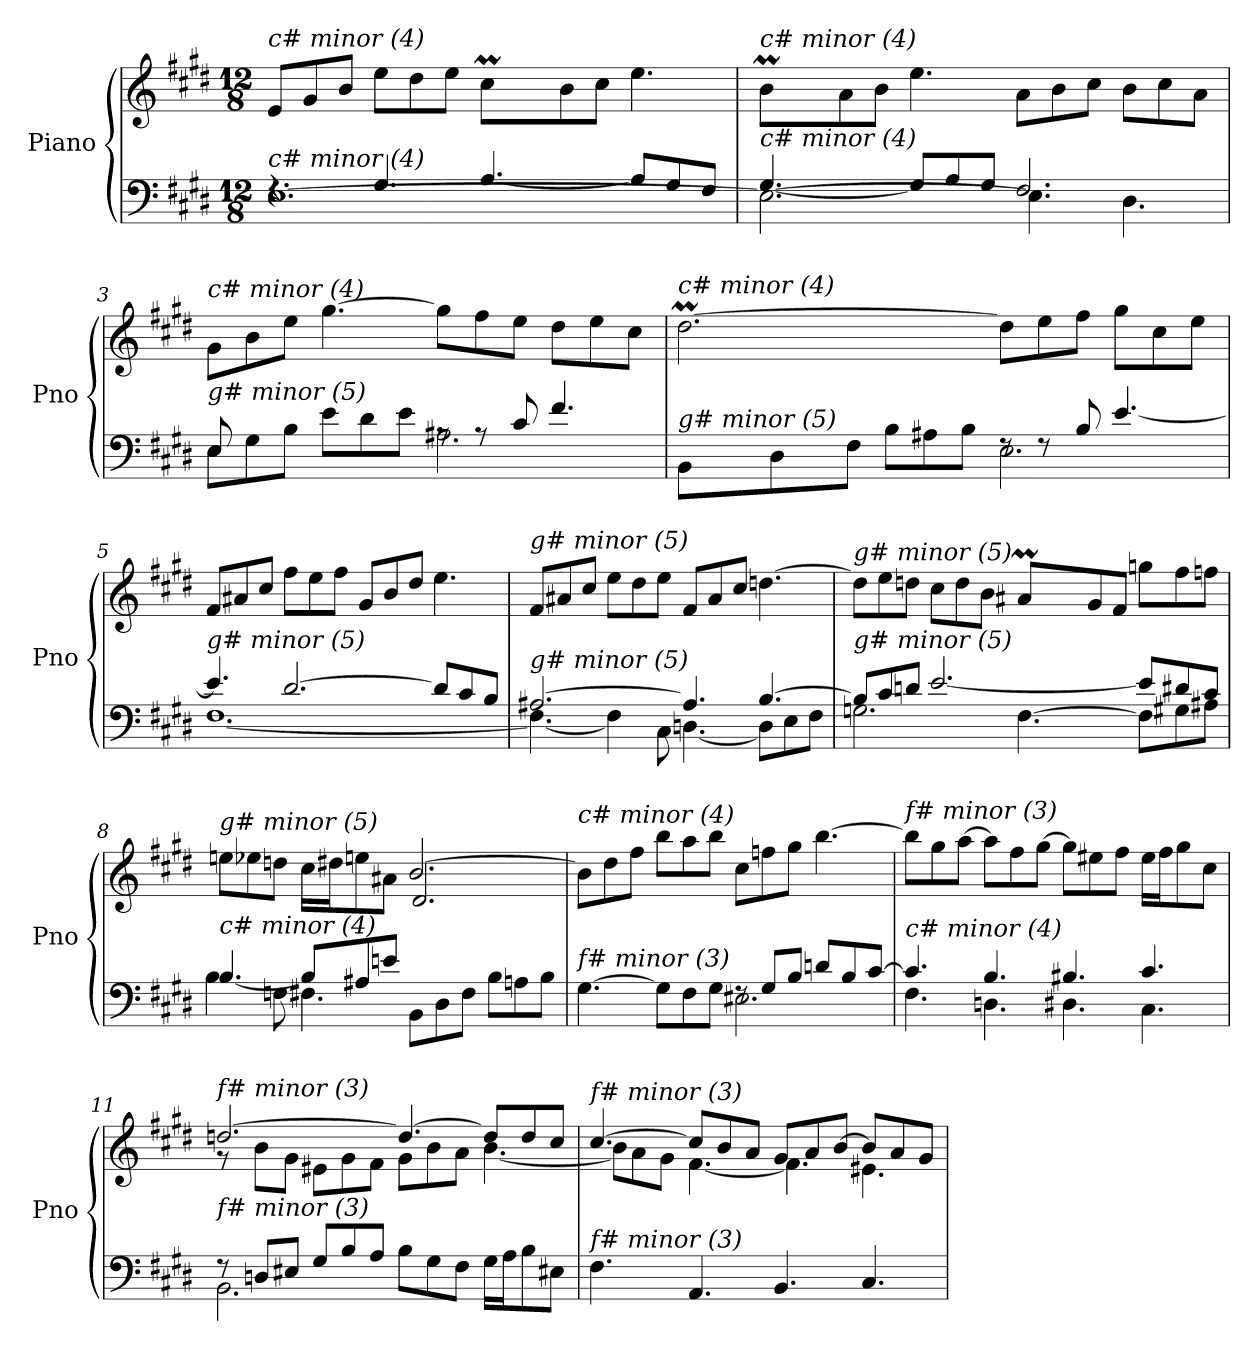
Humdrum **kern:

**kern	**kern
*part1	*part1
*staff2	*staff1
*I"Piano	*
*I'Pno	*
*clefF4	*clefG2
*k[f#c#g#d#]	*k[f#c#g#d#]
*M12/8	*M12/8
=1	=1
*^	*^
*	*^	*	*
!	!	!	!LO:TX:i:t=c# minor (4)	!
!LO:TX:i:t=c# minor (4)	!	!	!	!
2.ryy	4.rF	[1.E	8e/L	2.ryy
.	.	.	8g#/	.
.	.	.	8b/J	.
.	4.G#/	.	8ee\L	.
.	.	.	8dd#\	.
.	.	.	8ee\J	.
*	*	*	*	*Xtuplet
8ryy	[4.A/	.	8cc#M\L	40dd#yy
.	.	.	.	40cc#yy
.	.	.	.	40dd#yy
.	.	.	.	20cc#yy
2ryy	.	.	8b\	2ryy
.	.	.	8cc#\J	.
.	8A/L]	.	4.ee\	.
.	8G#/	.	.	.
8ryy	8F#/J	.	.	8ryy
=2	=2	=2	=2	=2
!	!	!	!LO:TX:i:t=c# minor (4)	!
!LO:TX:i:t=c# minor (4)	!	!	!	!
8ryy	[4.G#/	2.E\_	8bM\L	40cc#yy
.	.	.	.	40byy
.	.	.	.	40cc#yy
.	.	.	.	20byy
1ryy	.	.	8a\	1ryy
.	.	.	8b\J	.
.	8G#/L]	.	4.ee\	.
.	8A/	.	.	.
.	8G#/J	.	.	.
.	2.F#/	4.E\]	8a\L	.
.	.	.	8b\	.
.	.	.	8cc#\J	.
4.ryy	.	4.D#\	8b\L	4.ryy
.	.	.	8cc#\	.
.	.	.	8a\J	.
*	*v	*v	*	*
!!LO:LB:g=z	!!
=3	=3	=3	=3
!	!	!LO:TX:i:t=c# minor (4)	!
!LO:TX:i:t=g# minor (5)	!	!	!
8E\L	8E/	8g#\L	8ryy
8G#\	2ryy	8b\	2ryy
8B\J	.	8ee\J	.
8e\L	.	[4.gg#\	.
8d#\	.	.	.
8e\J	8ryy	.	8ryy
8rA	2.A#X\	8gg#\L]	2.ryy
8rA	.	8ff#\	.
8c#/	.	8ee\J	.
4.f#/	.	8dd#\L	.
.	.	8ee\	.
.	.	8cc#\J	.
!!LO:LB:g=z
=4	=4	=4	=4
*	*^	*	*^
!	!	!	!LO:TX:i:t=c# minor (4)	!	!
!LO:TX:i:t=g# minor (5)	!	!	!	!	!
2..ryy	8BB\L	2.ryy	[2.dd#m\	32cc#yy	2.ryy
.	.	.	.	32dd#yy	.
.	.	.	.	32eeyy	.
.	.	.	.	32dd#yy	.
.	8D#\	.	.	32eeyy	.
.	.	.	.	32dd#yy	.
.	.	.	.	32eeyy	.
.	.	.	.	[32dd#yy	.
.	8F#\J	.	.	4.dd#yy_	.
.	8B\L	.	.	.	.
.	8A#X\	.	.	.	.
.	8B\J	.	.	4dd#yy]	.
.	8rF	2.E\	8dd#\L]	.	2.ryy
2ryy	8rF	.	8ee\	2ryy	.
.	8B/	.	8ff#\J	.	.
.	[4.e/	.	8gg#\L	.	.
.	.	.	8cc#\	.	.
8ryy	.	.	8ee\J	8ryy	.
*	*v	*v	*	*	*
*	*	*	*v	*v
=5	=5	=5	=5
!	!	!LO:TX:i:t=g# minor (5)	!
!LO:TX:i:t=g# minor (5)	!	!	!
*	*	*v	*v
4.e/]	[1.F#	8f#/L
.	.	8a#X/
.	.	8cc#/J
[2.d#/	.	8ff#\L
.	.	8ee\
.	.	8ff#\J
.	.	8g#/L
.	.	8b/
.	.	8dd#/J
8d#/L]	.	4.ee\
8c#/	.	.
8B/J	.	.
=6	=6	=6
!	!	!LO:TX:i:t=g# minor (5)
!LO:TX:i:t=g# minor (5)	!	!
[2.A#X/	4.F#\_	8f#/L
.	.	8a#X/
.	.	8cc#/J
.	4F#\]	8ee\L
.	.	8dd#\
.	8C#\	8ee\J
4.A#/]	[4.Dn\	8f#/L
.	.	8a#/
.	.	8cc#/J
[4.B/	8D\L]	[4.ddn\
.	8E\	.
.	8F#\J	.
!!LO:LB:g=z
=7	=7	=7
*	*^	*^
!	!	!	!LO:TX:i:t=g# minor (5)	!
!LO:TX:i:t=g# minor (5)	!	!	!	!
2.ryy	8B/L]	2.Gn\	8dd\L]	2.ryy
.	8c#/	.	8ee\	.
.	8dn/J	.	8ddn\J	.
.	[2.e/	.	8cc#\L	.
.	.	.	8dd\	.
.	.	.	8b\J	.
8ryy	.	[4.F#\	8a#Xm/L	40byy
.	.	.	.	40a#yy
.	.	.	.	40byy
.	.	.	.	20a#yy
2ryy	.	.	8g#/	2ryy
.	.	.	8f#/J	.
.	8e/L]	8F#\L]	8ggni\L	.
.	8d#X/	8G#X\	8ff#\	.
8ryy	8c#/J	8A#X\J	8ffnj\J	8ryy
=8	=8	=8	=8	=8
*	*	*	*	*^
!	!	!	!LO:TX:i:t=g# minor (5)	!	!
!LO:TX:i:t=c# minor (4)	!	!	!	!	!
2.ryy	[4.B/	4B\	8een\L	2.ryy	2.ryy
.	.	.	8ee-Xj\	.	.
.	.	8FnZ\	8ddn\J	.	.
.	8B/L]	4.F#\	16cc#\LL	.	.
.	.	.	16dd#X\J	.	.
.	8A#X/	.	8ee\	.	.
.	8en/J	.	8a#X\J	.	.
2.ryy	8BB\L	2.ryy	[2.b/	2.d#/	2.ryy
.	8D#\	.	.	.	.
.	8F#\J	.	.	.	.
.	8B\L	.	.	.	.
.	8An\	.	.	.	.
.	8B\J	.	.	.	.
*	*v	*v	*	*	*
*	*	*	*v	*v
!!LO:LB:g=z
=9	=9	=9	=9
!	!	!LO:TX:i:t=c# minor (4)	!
!LO:TX:i:t=f# minor (3)	!	!	!
[4.G#\	2.ryy	8b\L]	2.ryy
.	.	8dd#\	.
.	.	8ff#\J	.
8G#\L]	.	8bb\L	.
8F#\	.	8aa\	.
8G#\J	.	8bb\J	.
8rF	2.E#X\	8cc#\L	2.ryy
8G#/L	.	8ffnZ\	.
8B/J	.	8gg#\J	.
8dn/L	.	[4.bb\	.
8B/	.	.	.
[8c#/J	.	.	.
*	*	*v	*v
!!LO:PB:g=z
=10	=10	=10
!	!	!LO:TX:i:t=f# minor (3)
!LO:TX:i:t=c# minor (4)	!	!
4.c#/]	4.F#\	8bb\L]
.	.	8gg#\
.	.	[8aa\J
4.B/	4.Dn\	8aa\L]
.	.	8ff#\
.	.	[8gg#\J
4.B#X/	4.D#X\	8gg#\L]
.	.	8ee#X\
.	.	8ff#\J
4.c#/	4.C#\	16ee#\LL
.	.	16ff#\J
.	.	8gg#\
.	.	8cc#\J
=11	=11	=11
*	*	*^
*	*	*	*^
!	!	!LO:TX:i:t=f# minor (3)	!	!
!LO:TX:i:t=f# minor (3)	!	!	!	!
8r	2.BB\	[2.ddn/	8r	2.ryy
8Dn/L	.	.	8b\L	.
8E#X/J	.	.	8g#\J	.
8G#/L	.	.	8e#X\L	.
8B/	.	.	8g#\	.
8A/J	.	.	8f#\J	.
8B\L	2.ryy	4.dd/_	8g#\L	2.ryy
8G#\	.	.	8b\	.
8F#\J	.	.	8a\J	.
16G#\LL	.	8dd/L]	[4.b\	.
16A\J	.	.	.	.
8B\	.	8dd/	.	.
8E#X\J	.	8cc#/J	.	.
*v	*v	*	*	*
*	*	*v	*v
=12	=12	=12
!	!LO:TX:i:t=f# minor (3)	!
!LO:TX:i:t=f# minor (3)	!	!
4.F#\	[4.cc#/	8b\L]
.	.	8a\
.	.	8g#\J
4.AA/	8cc#/L]	[4.f#\
.	8b/	.
.	8a/J	.
4.BB/	8g#/L	4.f#\]
.	8a/	.
.	[8b/J	.
4.C#/	8b/L]	4.e#X\
.	8a/	.
.	8g#/J	.
*	*v	*v
=	=
*-	*-
